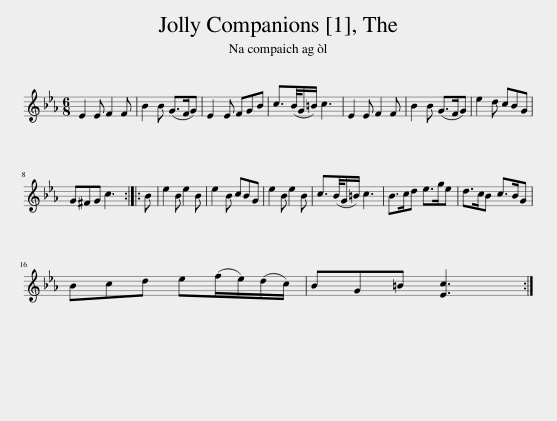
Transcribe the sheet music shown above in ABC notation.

X:1
L:1/8
M:6/8
I:linebreak $
K:Eb
V:1 treble
V:1
 E2 E F2 F | B2 B (G>FG) | E2 E FGB | c3/2(B/4G/=B/) c3 | E2 E F2 F | %5
 B2 B (G>FG) | e2 d cBG |$ G^FG c3 :: B | e2 B e2 B | %10
 e2 B cBG | e2 B e2 B | c3/2(B/4G/=B/) c3 | B>cd e>ge | d>cB c>BG |$ %15
 Bcd e(f/e/)(d/c/) | BG=B [Ec]3 :| %17
